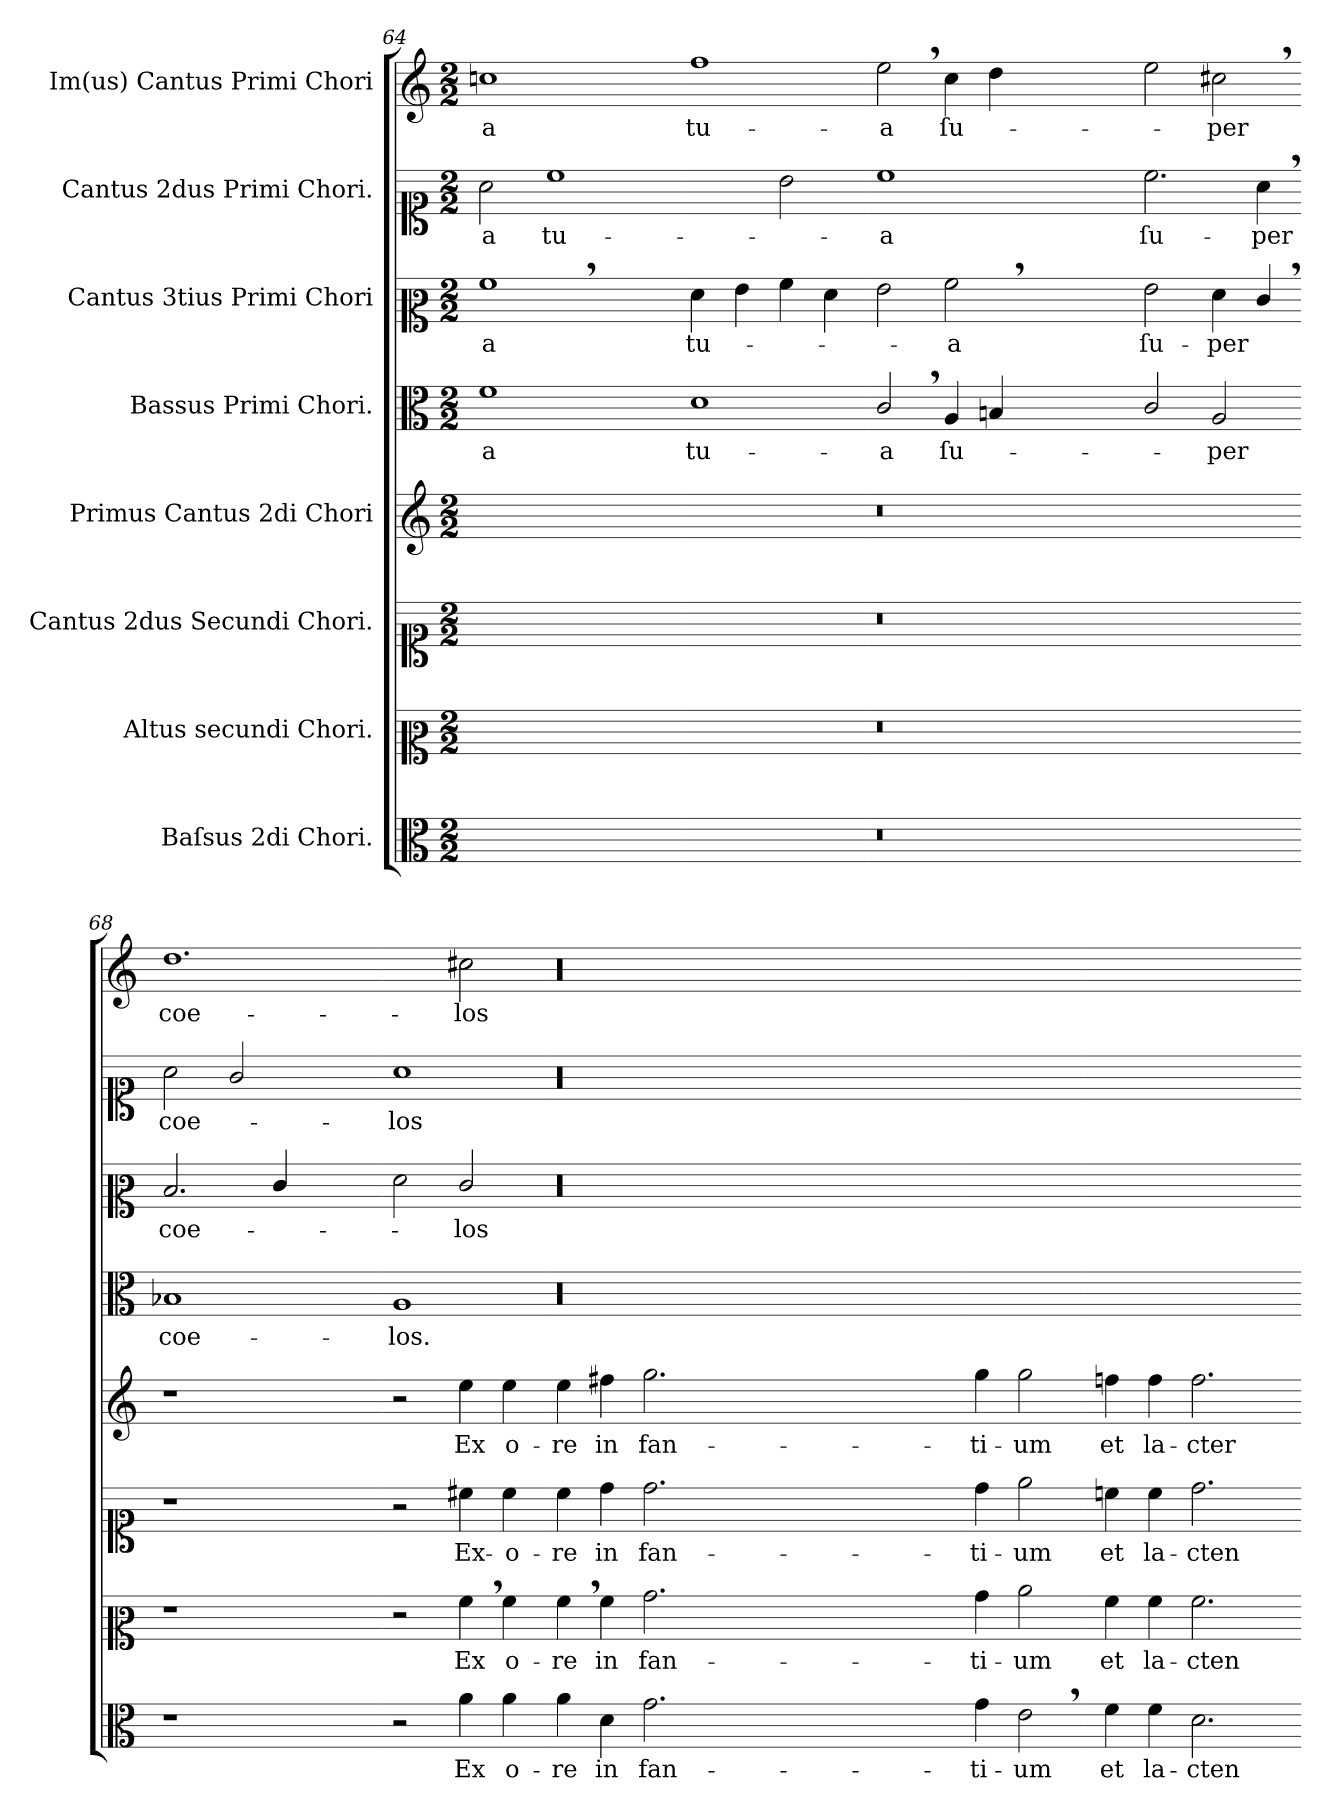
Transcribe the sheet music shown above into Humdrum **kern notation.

**kern	**text	**kern	**text	**kern	**text	**kern	**text	**kern	**text	**kern	**text	**kern	**text	**kern	**text
*part8	*part8	*part7	*part7	*part6	*part6	*part5	*part5	*part4	*part4	*part3	*part3	*part2	*part2	*part1	*part1
*staff8	*staff8	*staff7	*staff7	*staff6	*staff6	*staff5	*staff5	*staff4	*staff4	*staff3	*staff3	*staff2	*staff2	*staff1	*staff1
*I"Baſsus 2di Chori.	*	*I"Altus secundi Chori.	*	*I"Cantus 2dus Secundi Chori.	*	*I"Primus Cantus 2di Chori	*	*I"Bassus Primi Chori.	*	*I"Cantus 3tius Primi Chori	*	*I"Cantus 2dus Primi Chori.	*	*I"Im(us) Cantus Primi Chori	*
*clefC3	*	*clefC2	*	*clefC1	*	*clefG2	*	*clefC3	*	*clefC2	*	*clefC1	*	*clefG2	*
*k[]	*	*k[]	*	*k[]	*	*k[]	*	*k[]	*	*k[]	*	*k[]	*	*k[]	*
*D:dor	*	*D:dor	*	*D:dor	*	*D:dor	*	*D:dor	*	*D:dor	*	*D:dor	*	*D:dor	*
*M2/2	*	*M2/2	*	*M2/2	*	*M2/2	*	*M2/2	*	*M2/2	*	*M2/2	*	*M2/2	*
=64	=64	=64	=64	=64	=64	=64	=64	=64	=64	=64	=64	=64	=64	=64	=64
1.ryy	.	1.ryy	.	1.ryy	.	1.ryy	.	1f	-a	1a,>	-a	2a\	-a	1ccn	-a
.	.	.	.	.	.	.	.	.	.	.	.	1cc\	tu-	.	.
.	.	.	.	.	.	.	.	2ryy	.	2ryy	.	.	.	2ryy	.
=65-	=65-	=65-	=65-	=65-	=65-	=65-	=65-	=65-	=65-	=65-	=65-	=65-	=65-	=65-	=65-
1ryy	.	1ryy	.	1ryy	.	1ryy	.	1d	tu-	4f\	tu-	2ryy	.	1ff	tu-
.	.	.	.	.	.	.	.	.	.	4g\	.	.	.	.	.
.	.	.	.	.	.	.	.	.	.	4a\	.	2b\	.	.	.
.	.	.	.	.	.	.	.	.	.	4f\	.	.	.	.	.
=66-	=66-	=66-	=66-	=66-	=66-	=66-	=66-	=66-	=66-	=66-	=66-	=66-	=66-	=66-	=66-
0r	.	0r	.	0r	.	0r	.	2c,>/	-a	2g\	.	1cc	-a	2ee,>\	-a
.	.	.	.	.	.	.	.	4A/	ſu-	2a,>\	-a	.	.	4cc\	ſu-
.	.	.	.	.	.	.	.	4Bn/	.	.	.	.	.	4dd\	.
.	.	.	.	.	.	.	.	1ryy	.	1ryy	.	1ryy	.	1ryy	.
=67-	=67-	=67-	=67-	=67-	=67-	=67-	=67-	=67-	=67-	=67-	=67-	=67-	=67-	=67-	=67-
1ryy	.	1ryy	.	1ryy	.	1ryy	.	2c/	.	2g\	ſu-	2.cc\	ſu-	2ee\	.
.	.	.	.	.	.	.	.	2A/	-per	4f\	-per	.	.	2cc#X,>\	-per
.	.	.	.	.	.	.	.	.	.	4e,>/	.	4a,>\	-per	.	.
=68-	=68-	=68-	=68-	=68-	=68-	=68-	=68-	=68-	=68-	=68-	=68-	=68-	=68-	=68-	=68-
1r	.	1r	.	1r	.	1r	.	1B-X	coe-	2.d/	-coe-	2a\	coe-	1.dd	coe-
.	.	.	.	.	.	.	.	.	.	.	.	2g/	.	.	.
.	.	.	.	.	.	.	.	.	.	4e/	.	.	.	.	.
2ryy	.	2ryy	.	2ryy	.	2ryy	.	2ryy	.	2ryy	.	2ryy	.	.	.
=69-	=69-	=69-	=69-	=69-	=69-	=69-	=69-	=69-	=69-	=69-	=69-	=69-	=69-	=69-	=69-
2r	.	2r	.	2r	.	2r	.	1A	-los.	2f\	.	1a	-los	2ryy	.
4a\	Ex	4a,>\	Ex	4cc#X\	Ex-	4ee\	Ex	.	.	2e/	-los	.	.	2cc#X\	-los
4a\	o-	4a\	o-	4cc#\	-o-	4ee\	o-	.	.	.	.	.	.	.	.
=70-	=70-	=70-	=70-	=70-	=70-	=70-	=70-	=70-	=70-	=70-	=70-	=70-	=70-	=70-	=70-
4a\	-re	4a,>\	-re	4cc#\	-re	4ee\	-re	00r	.	00r	.	00r	.	00r	.
4d\	in	4a\	in	4dd\	in	4ff#X\	in	.	.	.	.	.	.	.	.
2.g\	fan-	2.b\	fan-	2.dd\	fan-	2.gg\	fan-	.	.	.	.	.	.	.	.
0ryy	.	0ryy	.	0ryy	.	0ryy	.	.	.	.	.	.	.	.	.
2.ryy	.	2.ryy	.	2.ryy	.	2.ryy	.	.	.	.	.	.	.	.	.
=71-	=71-	=71-	=71-	=71-	=71-	=71-	=71-	=71-	=71-	=71-	=71-	=71-	=71-	=71-	=71-
4g\	-ti-	4b\	-ti-	4dd\	-ti-	4gg\	-ti-	2.ryy	.	2.ryy	.	2.ryy	.	2.ryy	.
2e,>\	-um	2cc\	-um	2ee\	-um	2gg\	-um	.	.	.	.	.	.	.	.
=72-	=72-	=72-	=72-	=72-	=72-	=72-	=72-	=72-	=72-	=72-	=72-	=72-	=72-	=72-	=72-
4f\	et	4a\	et	4ccn\	et	4ffn\	et	1ryy	.	1ryy	.	1ryy	.	1ryy	.
4f\	la-	4a\	la-	4cc\	la-	4ff\	la-	.	.	.	.	.	.	.	.
2.d\	-cten-	2.a\	-cten-	2.dd\	-cten-	2.ff\	-cter-	.	.	.	.	.	.	.	.
.	.	.	.	.	.	.	.	4ryy	.	4ryy	.	4ryy	.	4ryy	.
=-	=-	=-	=-	=-	=-	=-	=-	=-	=-	=-	=-	=-	=-	=-	=-
*-	*-	*-	*-	*-	*-	*-	*-	*-	*-	*-	*-	*-	*-	*-	*-
